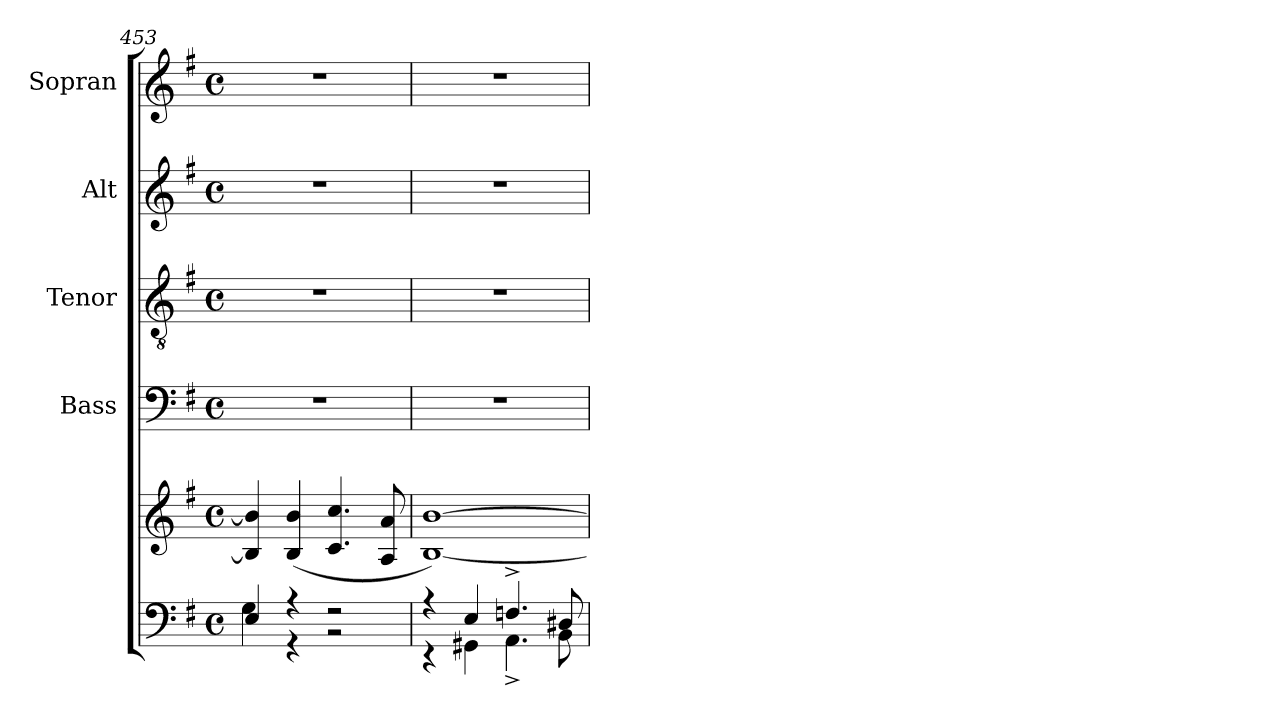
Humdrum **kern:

**kern	**kern	**kern	**kern	**kern	**kern
*part5	*part5	*part4	*part3	*part2	*part1
*staff6	*staff5	*staff4	*staff3	*staff2	*staff1
*	*	*I"Bass	*I"Tenor	*I"Alt	*I"Sopran
*	*	*I'B.	*I'T.	*I'A.	*I'S.
*clefF4	*clefG2	*clefF4	*clefGv2	*clefG2	*clefG2
*k[f#]	*k[f#]	*k[f#]	*k[f#]	*k[f#]	*k[f#]
*G:	*G:	*G:	*G:	*G:	*G:
*M4/4	*M4/4	*M4/4	*M4/4	*M4/4	*M4/4
*met(c)	*met(c)	*met(c)	*met(c)	*met(c)	*met(c)
=453	=453	=453	=453	=453	=453
*^	*	*	*	*	*
4E/	4G\	4B/] 4b/]	1r	1r	1r	1r
4r	4r	(4B/ 4b/	.	.	.	.
2r	2r	4.c/ 4.cc/	.	.	.	.
.	.	8A/ 8a/	.	.	.	.
=454	=454	=454	=454	=454	=454	=454
4r	4r	[1B [1b)	1r	1r	1r	1r
4E/	4GG#X\	.	.	.	.	.
4.Fn^>/	4.AA^<\	.	.	.	.	.
8D#X/	8BB\	.	.	.	.	.
*v	*v	*	*	*	*	*
=	=	=	=	=	=
*-	*-	*-	*-	*-	*-
